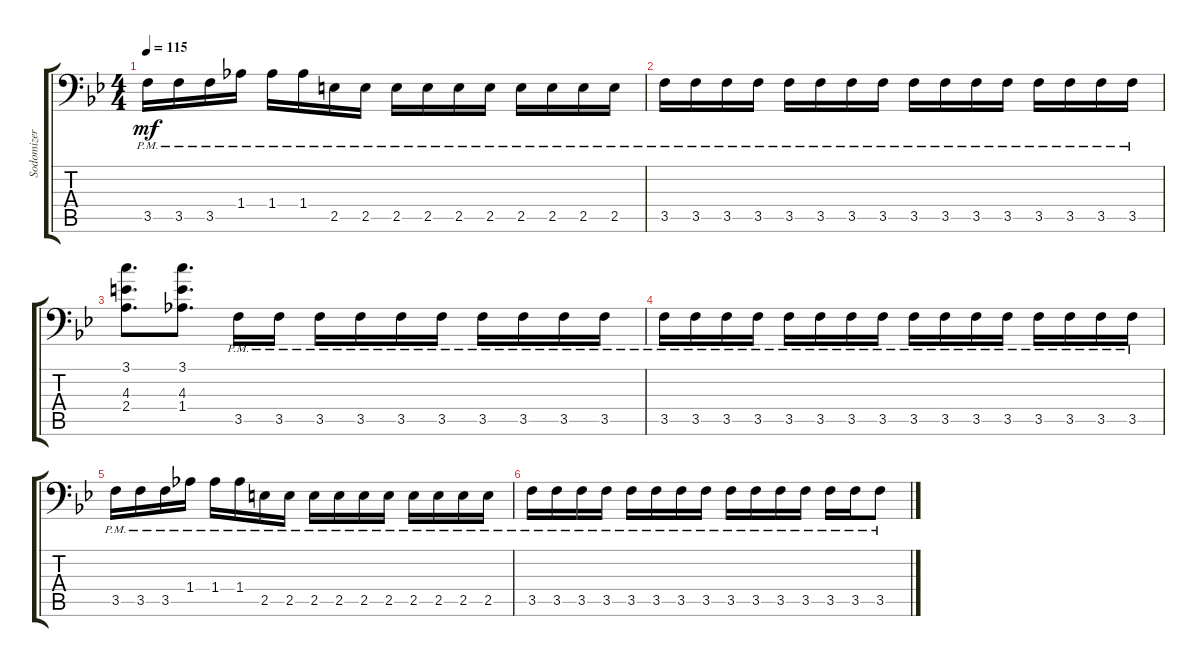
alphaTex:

\track ("Sodomizer" "Sodomizer") {instrument distortionguitar}
\staff {score tabs}
\tuning (A3 E3 C3 G2 D2 A1) {hide}
\ts (4 4)
\tempo 115
\clef f4
\ks bb
3.5{pm}.16{dy mf} 3.5{pm}.16 3.5{pm}.16 1.4{pm}.16 1.4{pm}.16 1.4{pm}.16 2.5{pm}.16 2.5{pm}.16 2.5{pm}.16 2.5{pm}.16 2.5{pm}.16 2.5{pm}.16 2.5{pm}.16 2.5{pm}.16 2.5{pm}.16 2.5{pm}.16 |
3.5{pm}.16 3.5{pm}.16 3.5{pm}.16 3.5{pm}.16 3.5{pm}.16 3.5{pm}.16 3.5{pm}.16 3.5{pm}.16 3.5{pm}.16 3.5{pm}.16 3.5{pm}.16 3.5{pm}.16 3.5{pm}.16 3.5{pm}.16 3.5{pm}.16 3.5{pm}.16 |
(3.1 4.3 2.4).8{d} (3.1 4.3 1.4).8{d} 3.5{pm}.16 3.5{pm}.16 3.5{pm}.16 3.5{pm}.16 3.5{pm}.16 3.5{pm}.16 3.5{pm}.16 3.5{pm}.16 3.5{pm}.16 3.5{pm}.16 |
3.5{pm}.16 3.5{pm}.16 3.5{pm}.16 3.5{pm}.16 3.5{pm}.16 3.5{pm}.16 3.5{pm}.16 3.5{pm}.16 3.5{pm}.16 3.5{pm}.16 3.5{pm}.16 3.5{pm}.16 3.5{pm}.16 3.5{pm}.16 3.5{pm}.16 3.5{pm}.16 |
3.5{pm}.16 3.5{pm}.16 3.5{pm}.16 1.4{pm}.16 1.4{pm}.16 1.4{pm}.16 2.5{pm}.16 2.5{pm}.16 2.5{pm}.16 2.5{pm}.16 2.5{pm}.16 2.5{pm}.16 2.5{pm}.16 2.5{pm}.16 2.5{pm}.16 2.5{pm}.16 |
3.5{pm}.16 3.5{pm}.16 3.5{pm}.16 3.5{pm}.16 3.5{pm}.16 3.5{pm}.16 3.5{pm}.16 3.5{pm}.16 3.5{pm}.16 3.5{pm}.16 3.5{pm}.16 3.5{pm}.16 3.5{pm}.16 3.5{pm}.16 3.5{pm}.8
